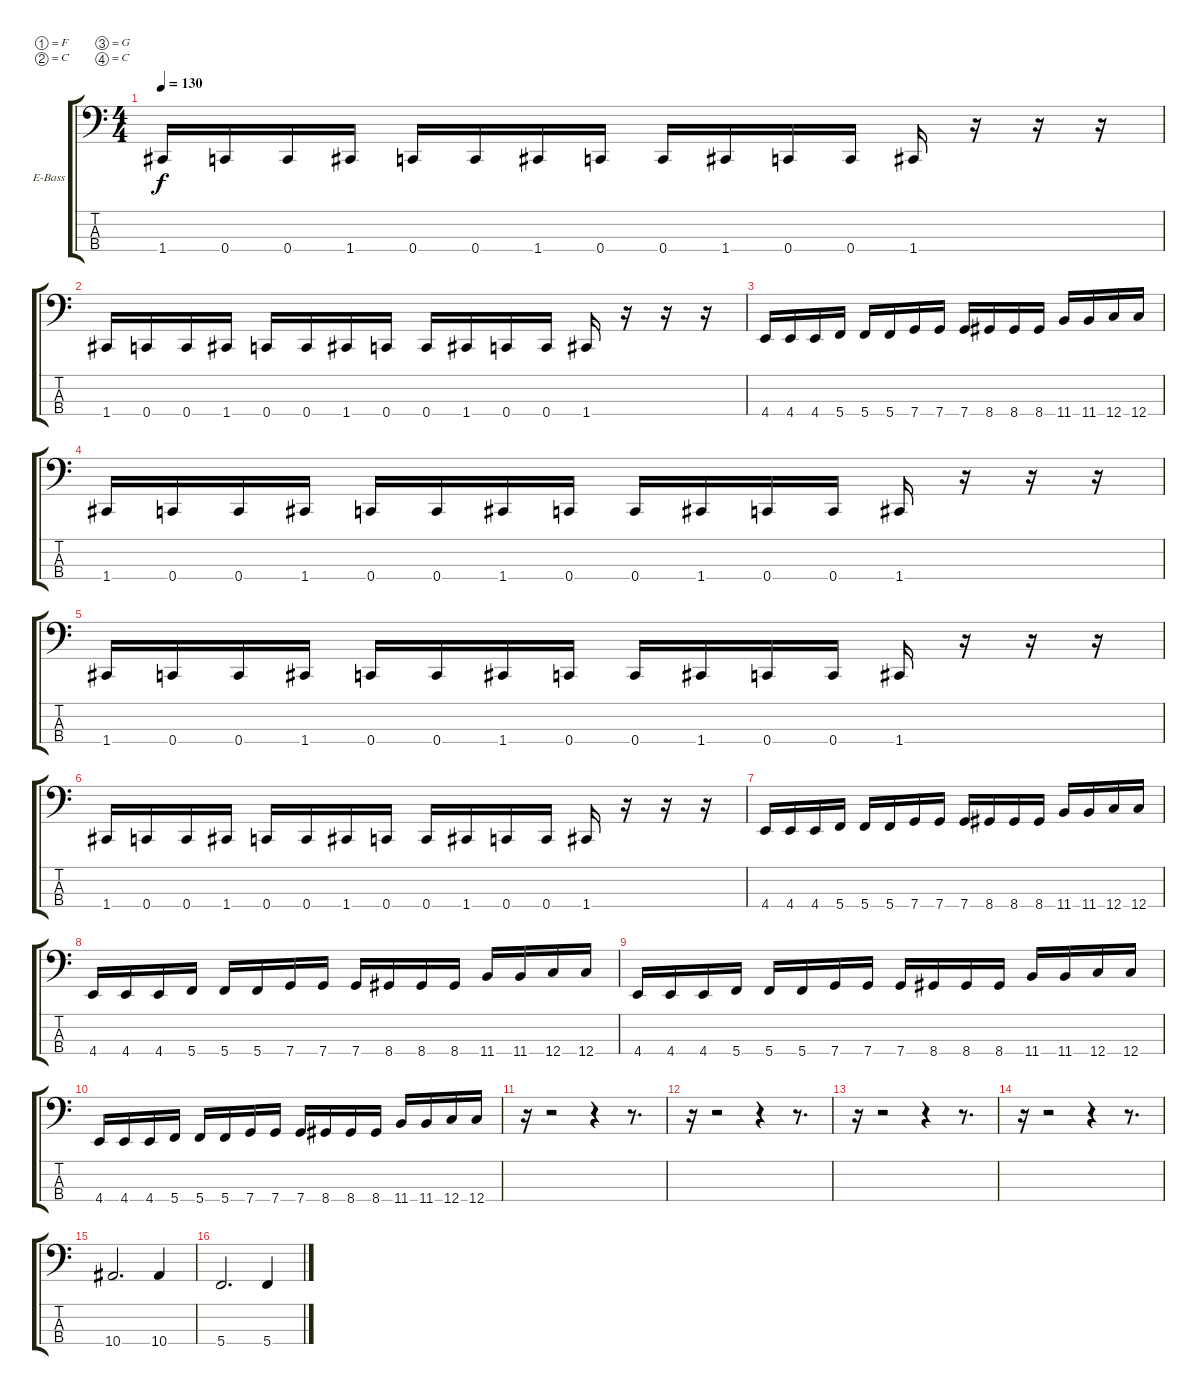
\bracketExtendMode groupsimilarinstruments
\firstSystemTrackNameOrientation horizontal
\otherSystemsTrackNameOrientation horizontal
\track ("Bass" "E-Bass") {instrument slapbass1}
\staff {score tabs}
\tuning (F2 C2 G1 C1)
\ts (4 4)
\tempo 130
\clef f4
\ks c
1.4.16{dy f} 0.4.16 0.4.16 1.4.16 0.4.16 0.4.16 1.4.16 0.4.16 0.4.16 1.4.16 0.4.16 0.4.16 1.4.16 r.16 r.16 r.16 |
1.4.16 0.4.16 0.4.16 1.4.16 0.4.16 0.4.16 1.4.16 0.4.16 0.4.16 1.4.16 0.4.16 0.4.16 1.4.16 r.16 r.16 r.16 |
4.4.16 4.4.16 4.4.16 5.4.16 5.4.16 5.4.16 7.4.16 7.4.16 7.4.16 8.4.16 8.4.16 8.4.16 11.4.16 11.4.16 12.4.16 12.4.16 |
1.4.16 0.4.16 0.4.16 1.4.16 0.4.16 0.4.16 1.4.16 0.4.16 0.4.16 1.4.16 0.4.16 0.4.16 1.4.16 r.16 r.16 r.16 |
1.4.16 0.4.16 0.4.16 1.4.16 0.4.16 0.4.16 1.4.16 0.4.16 0.4.16 1.4.16 0.4.16 0.4.16 1.4.16 r.16 r.16 r.16 |
1.4.16 0.4.16 0.4.16 1.4.16 0.4.16 0.4.16 1.4.16 0.4.16 0.4.16 1.4.16 0.4.16 0.4.16 1.4.16 r.16 r.16 r.16 |
4.4.16 4.4.16 4.4.16 5.4.16 5.4.16 5.4.16 7.4.16 7.4.16 7.4.16 8.4.16 8.4.16 8.4.16 11.4.16 11.4.16 12.4.16 12.4.16 |
4.4.16 4.4.16 4.4.16 5.4.16 5.4.16 5.4.16 7.4.16 7.4.16 7.4.16 8.4.16 8.4.16 8.4.16 11.4.16 11.4.16 12.4.16 12.4.16 |
4.4.16 4.4.16 4.4.16 5.4.16 5.4.16 5.4.16 7.4.16 7.4.16 7.4.16 8.4.16 8.4.16 8.4.16 11.4.16 11.4.16 12.4.16 12.4.16 |
4.4.16 4.4.16 4.4.16 5.4.16 5.4.16 5.4.16 7.4.16 7.4.16 7.4.16 8.4.16 8.4.16 8.4.16 11.4.16 11.4.16 12.4.16 12.4.16 |
r.16 r.2 r.4 r.8{d} |
r.16 r.2 r.4 r.8{d} |
r.16 r.2 r.4 r.8{d} |
r.16 r.2 r.4 r.8{d} |
10.4.2{d} 10.4.4 |
5.4.2{d} 5.4.4
